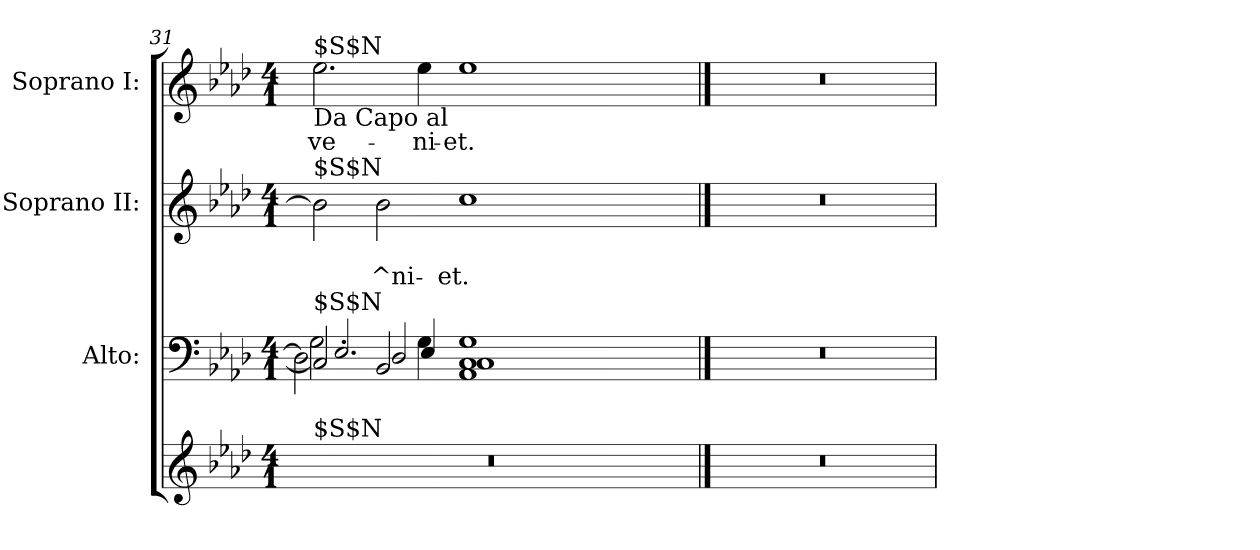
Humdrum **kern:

**kern	**kern	**kern	**text	**text	**kern	**text
*part4	*part3	*part2	*part2	*part2	*part1	*part1
*staff4	*staff3	*staff2	*staff2	*staff2	*staff1	*staff1
*	*I"Alto:	*I"Soprano II:	*	*	*I"Soprano I:	*
!!LO:LB:g=z
*clefG2	*clefF4	*clefG2	*	*	*clefG2	*
*k[b-e-a-d-]	*k[b-e-a-d-]	*k[b-e-a-d-]	*	*	*k[b-e-a-d-]	*
*A-:	*A-:	*A-:	*	*	*A-:	*
*M4/1	*M4/1	*M4/1	*	*	*M4/1	*
=31	=31	=31	=31	=31	=31	=31
*	*^	*	*	*	*	*
*	*	*^	*	*	*	*	*
*	*	*	*^	*	*	*	*	*
!	!	!	!	!	!	!	!	!LO:TX:b:t=Da Capo al	!
!	!	!	!	!	!	!	!	!LO:TX:a:t=$S$N	!
!	!	!	!	!	!LO:TX:a:t=$S$N	!	!	!	!
!	!LO:TX:a:t=$S$N	!	!	!	!	!	!	!	!
!LO:TX:a:t=$S$N	!	!	!	!	!	!	!	!	!
!	!	!	!	!	!	!	!	!	!LO:LY:b
00r	2C/]	2.G\	2D-\]	2.E-/	2b-\]	.	.	2.ee-\	ve-
!	!	!	!	!	!	!	!LO:LY:b	!	!
.	2BB-/	.	2D-/	.	2b-\	.	-^ni-	.	.
!	!	!	!	!	!	!	!	!	!LO:LY:b
.	.	4G\	.	4E-/	.	.	.	4ee-\	-ni-
!	!	!	!	!	!	!	!LO:LY:b	!	!LO:LY:b
.	1C	1G	1C	1AA-	1cc	.	-et.	1ee-	-et.
.	0ryy	0ryy	0ryy	0ryy	0ryy	.	.	0ryy	.
*	*v	*v	*v	*v	*	*	*	*	*
!!LO:LB:g=z
==32	==32	==32	==32	==32	==32	==32
00r	00r	00r	.	.	00r	.
=	=	=	=	=	=	=
*-	*-	*-	*-	*-	*-	*-
